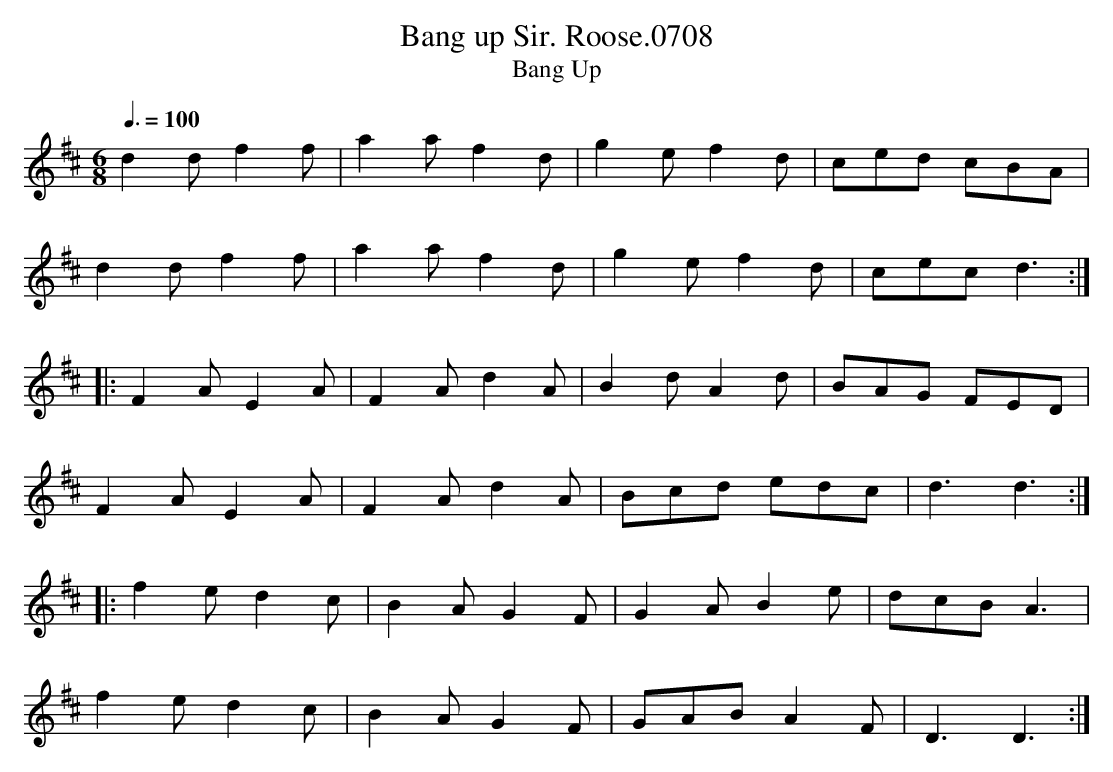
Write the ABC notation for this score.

X:1
T:Bang up Sir. Roose.0708
T:Bang Up
L:1/8
M:6/8
Q:3/8=100
K:D
d2d f2f|a2a f2d|g2e f2d|ced cBA|
d2d f2f|a2a f2d|g2e f2d|cec d3:|
|:F2A E2A|F2A d2A|B2d A2d|BAG FED|
F2A E2A|F2A d2A|Bcd edc|d3 d3:|
|:f2e d2c|B2A G2F|G2A B2e|dcB A3|
f2e d2c|B2A G2F|GAB A2F|D3 D3:|
